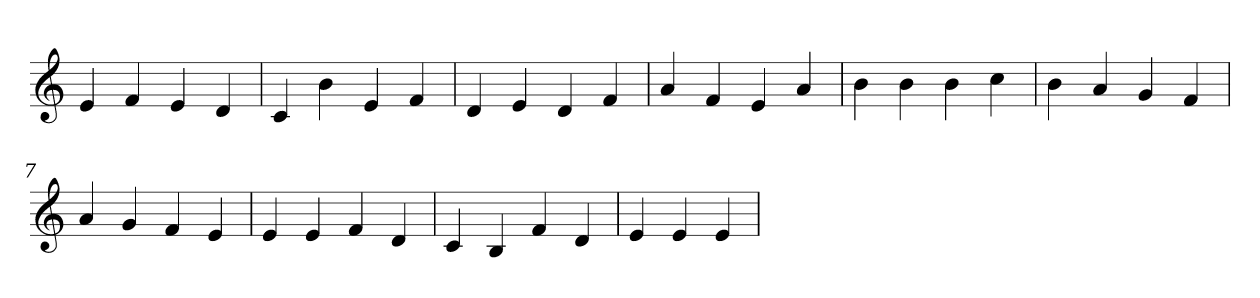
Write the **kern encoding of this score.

**kern
*part1
*staff1
*clefG2
=1
4e
4f
4e
4d
=2
4c
4b
4e
4f
=3
4d
4e
4d
4f
=4
4a
4f
4e
4a
=5
4b
4b
4b
4cc
=6
4b
4a
4g
4f
=7
4a
4g
4f
4e
=8
4e
4e
4f
4d
=9
4c
4B
4f
4d
=10
4e
4e
4e
=
*-
